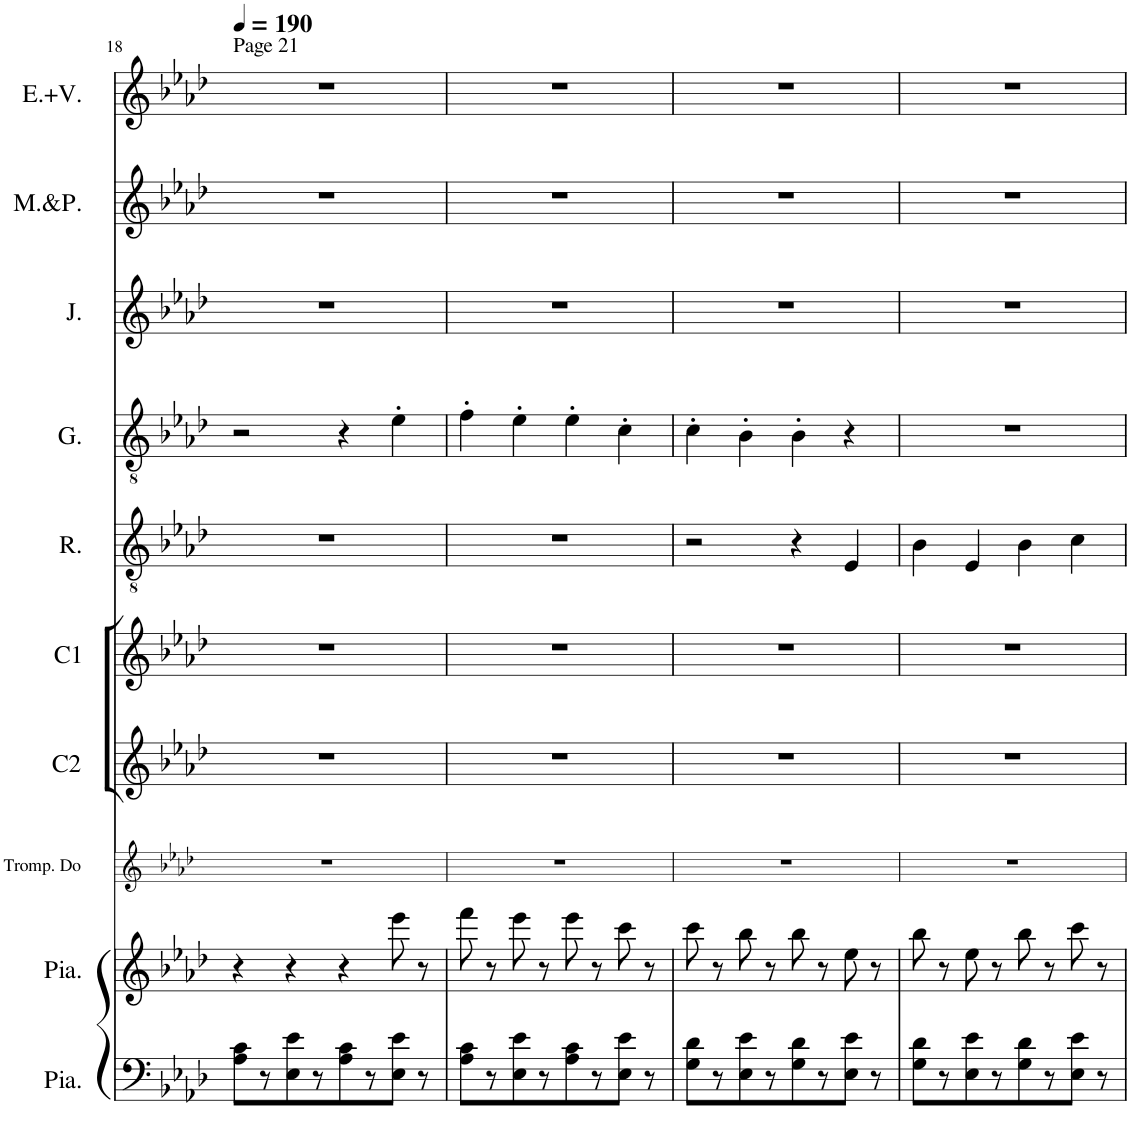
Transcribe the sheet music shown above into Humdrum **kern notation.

**kern	**kern	**kern	**kern	**kern	**kern	**kern	**kern	**kern	**kern
*part10	*part9	*part8	*part7	*part6	*part5	*part4	*part3	*part2	*part1
*staff10	*staff9	*staff8	*staff7	*staff6	*staff5	*staff4	*staff3	*staff2	*staff1
*I"Piano	*I"Piano	*I"Trompette en Do	*I"Choeur2	*I"Choeur1	*I"Raphaël	*I"Galuchet	*I"Jeanne	*I"Mariette, Pauline	*I"Emma, virginie
*I'Pia.	*I'Pia.	*I'Tromp. Do	*I'C2	*I'C1	*I'R.	*I'G.	*I'J.	*	*I'E.+V.
!!LO:PB:g=z
*clefF4	*clefG2	*clefG2	*clefG2	*clefG2	*clefGv2	*clefGv2	*clefG2	*clefG2	*clefG2
*	*	*Trd1c2	*Trd4c7	*	*Trd8c14	*Trd8c14	*	*Trd1c2	*
*k[b-e-a-d-]	*k[b-e-a-d-]	*k[b-e-a-d-]	*k[b-e-a-d-]	*k[b-e-a-d-]	*k[b-e-a-d-]	*k[b-e-a-d-]	*k[b-e-a-d-]	*k[b-e-a-d-]	*k[b-e-a-d-]
*M4/4	*M4/4	*M4/4	*M4/4	*M4/4	*M4/4	*M4/4	*M4/4	*M4/4	*M4/4
*met(c)	*met(c)	*met(c)	*met(c)	*met(c)	*met(c)	*met(c)	*met(c)	*met(c)	*met(c)
*MM190	*MM190	*MM190	*MM190	*MM190	*MM190	*MM190	*MM190	*MM190	*MM190
=18	=18	=18	=18	=18	=18	=18	=18	=18	=18
!	!	!	!	!	!	!	!	!	!LO:TX:a:t=Page 21
8A-\ 8c\L	4r	1r	1r	1r	1r	2r	1r	1r	1r
8r	.	.	.	.	.	.	.	.	.
8E-\ 8e-\	4r	.	.	.	.	.	.	.	.
8r	.	.	.	.	.	.	.	.	.
8A-\ 8c\	4r	.	.	.	.	4r	.	.	.
8r	.	.	.	.	.	.	.	.	.
8E-\ 8e-\J	8eee-\	.	.	.	.	4e-'\	.	.	.
8r	8r	.	.	.	.	.	.	.	.
=19	=19	=19	=19	=19	=19	=19	=19	=19	=19
8A-\ 8c\L	8fff\	1r	1r	1r	1r	4f'\	1r	1r	1r
8r	8r	.	.	.	.	.	.	.	.
8E-\ 8e-\	8eee-\	.	.	.	.	4e-'\	.	.	.
8r	8r	.	.	.	.	.	.	.	.
8A-\ 8c\	8eee-\	.	.	.	.	4e-'\	.	.	.
8r	8r	.	.	.	.	.	.	.	.
8E-\ 8e-\J	8ccc\	.	.	.	.	4c'\	.	.	.
8r	8r	.	.	.	.	.	.	.	.
=20	=20	=20	=20	=20	=20	=20	=20	=20	=20
8G\ 8d-\L	8ccc\	1r	1r	1r	2r	4c'\	1r	1r	1r
8r	8r	.	.	.	.	.	.	.	.
8E-\ 8e-\	8bb-\	.	.	.	.	4B-'\	.	.	.
8r	8r	.	.	.	.	.	.	.	.
8G\ 8d-\	8bb-\	.	.	.	4r	4B-'\	.	.	.
8r	8r	.	.	.	.	.	.	.	.
8E-\ 8e-\J	8ee-\	.	.	.	4E-/	4r	.	.	.
8r	8r	.	.	.	.	.	.	.	.
=21	=21	=21	=21	=21	=21	=21	=21	=21	=21
8G\ 8d-\L	8bb-\	1r	1r	1r	4B-\	1r	1r	1r	1r
8r	8r	.	.	.	.	.	.	.	.
8E-\ 8e-\	8ee-\	.	.	.	4E-/	.	.	.	.
8r	8r	.	.	.	.	.	.	.	.
8G\ 8d-\	8bb-\	.	.	.	4B-\	.	.	.	.
8r	8r	.	.	.	.	.	.	.	.
8E-\ 8e-\J	8ccc\	.	.	.	4c\	.	.	.	.
8r	8r	.	.	.	.	.	.	.	.
=	=	=	=	=	=	=	=	=	=
*-	*-	*-	*-	*-	*-	*-	*-	*-	*-
